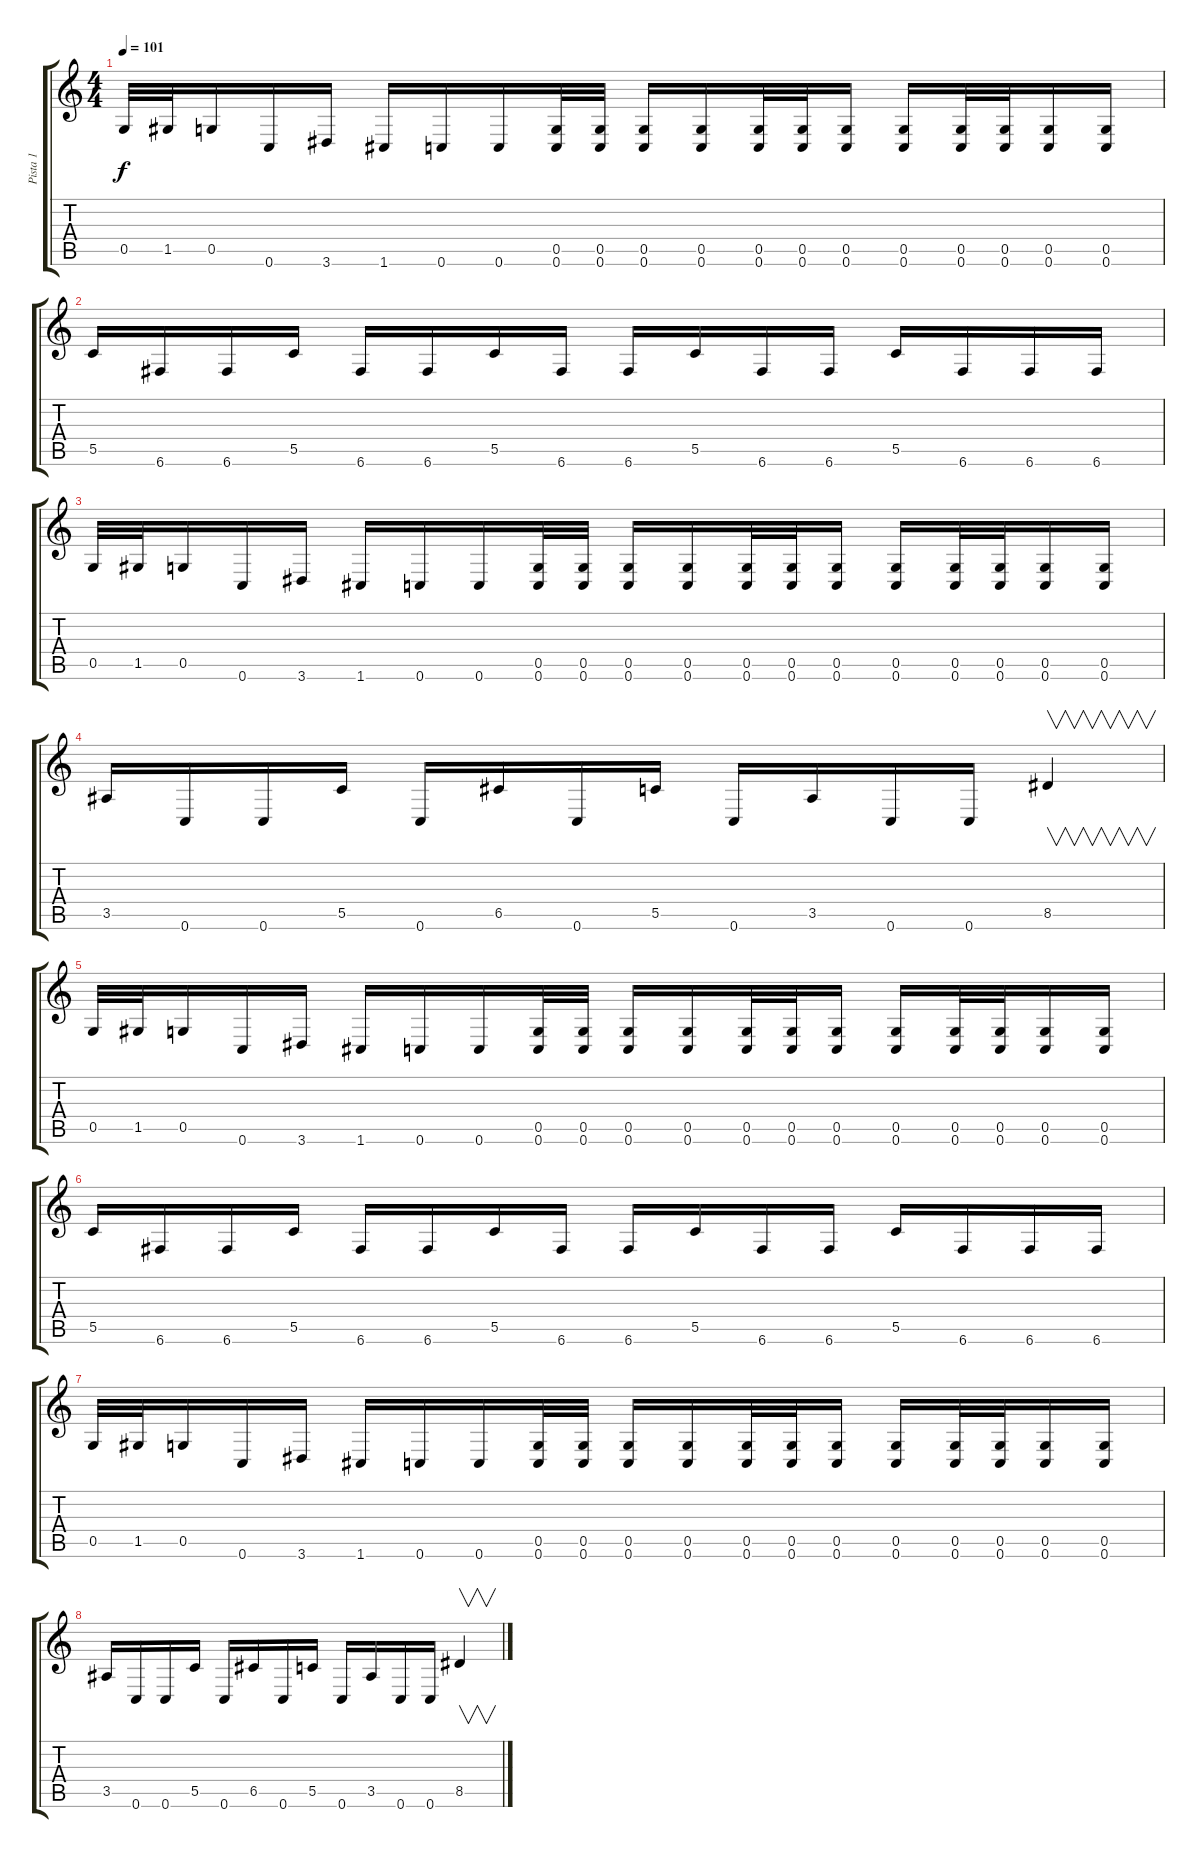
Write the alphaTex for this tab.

\track ("Pista 1" "Pista 1") {instrument overdrivenguitar}
\staff {score tabs}
\tuning (D4 A3 F3 C3 G2 C2) {hide}
\ts (4 4)
\tempo 101
\clef g2
\ks c
0.5.32{dy f} 1.5.32 0.5.16 0.6.16 3.6.16 1.6.16 0.6.16 0.6.16 (0.5 0.6).32 (0.5 0.6).32 (0.5 0.6).16 (0.5 0.6).16 (0.5 0.6).32 (0.5 0.6).32 (0.5 0.6).16 (0.5 0.6).16 (0.5 0.6).32 (0.5 0.6).32 (0.5 0.6).16 (0.5 0.6).16 |
5.5.16 6.6.16 6.6.16 5.5.16 6.6.16 6.6.16 5.5.16 6.6.16 6.6.16 5.5.16 6.6.16 6.6.16 5.5.16 6.6.16 6.6.16 6.6.16 |
0.5.32 1.5.32 0.5.16 0.6.16 3.6.16 1.6.16 0.6.16 0.6.16 (0.5 0.6).32 (0.5 0.6).32 (0.5 0.6).16 (0.5 0.6).16 (0.5 0.6).32 (0.5 0.6).32 (0.5 0.6).16 (0.5 0.6).16 (0.5 0.6).32 (0.5 0.6).32 (0.5 0.6).16 (0.5 0.6).16 |
3.5.16 0.6.16 0.6.16 5.5.16 0.6.16 6.5.16 0.6.16 5.5.16 0.6.16 3.5.16 0.6.16 0.6.16 8.5.4{v} |
0.5.32 1.5.32 0.5.16 0.6.16 3.6.16 1.6.16 0.6.16 0.6.16 (0.5 0.6).32 (0.5 0.6).32 (0.5 0.6).16 (0.5 0.6).16 (0.5 0.6).32 (0.5 0.6).32 (0.5 0.6).16 (0.5 0.6).16 (0.5 0.6).32 (0.5 0.6).32 (0.5 0.6).16 (0.5 0.6).16 |
5.5.16 6.6.16 6.6.16 5.5.16 6.6.16 6.6.16 5.5.16 6.6.16 6.6.16 5.5.16 6.6.16 6.6.16 5.5.16 6.6.16 6.6.16 6.6.16 |
0.5.32 1.5.32 0.5.16 0.6.16 3.6.16 1.6.16 0.6.16 0.6.16 (0.5 0.6).32 (0.5 0.6).32 (0.5 0.6).16 (0.5 0.6).16 (0.5 0.6).32 (0.5 0.6).32 (0.5 0.6).16 (0.5 0.6).16 (0.5 0.6).32 (0.5 0.6).32 (0.5 0.6).16 (0.5 0.6).16 |
3.5.16 0.6.16 0.6.16 5.5.16 0.6.16 6.5.16 0.6.16 5.5.16 0.6.16 3.5.16 0.6.16 0.6.16 8.5.4{v}
